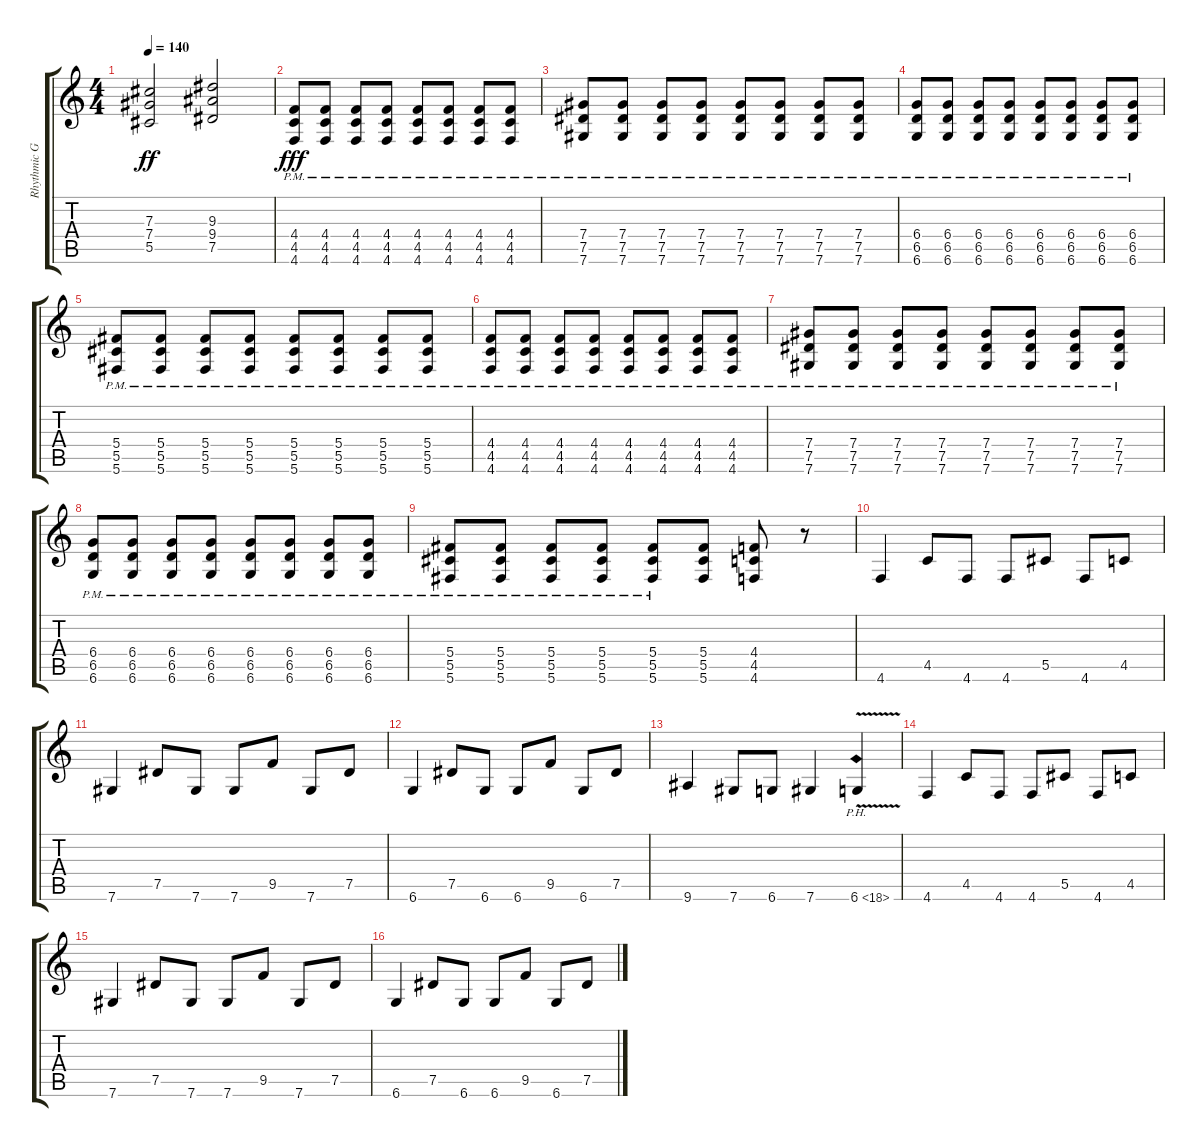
\track ("Rhythmic Guitar" "Rhythmic G") {instrument overdrivenguitar}
\staff {score tabs}
\tuning (Eb4 Bb3 Gb3 Db3 Ab2 Db2) {hide}
\ts (4 4)
\tempo 140
\clef g2
\ks c
(7.3 7.4 5.5).2{dy ff} (9.3 9.4 7.5).2 |
(4.4{pm} 4.5{pm} 4.6{pm}).8{dy fff} (4.4{pm} 4.5{pm} 4.6{pm}).8 (4.4{pm} 4.5{pm} 4.6{pm}).8 (4.4{pm} 4.5{pm} 4.6{pm}).8 (4.4{pm} 4.5{pm} 4.6{pm}).8 (4.4{pm} 4.5{pm} 4.6{pm}).8 (4.4{pm} 4.5{pm} 4.6{pm}).8 (4.4{pm} 4.5{pm} 4.6{pm}).8 |
(7.4{pm} 7.5{pm} 7.6{pm}).8 (7.4{pm} 7.5{pm} 7.6{pm}).8 (7.4{pm} 7.5{pm} 7.6{pm}).8 (7.4{pm} 7.5{pm} 7.6{pm}).8 (7.4{pm} 7.5{pm} 7.6{pm}).8 (7.4{pm} 7.5{pm} 7.6{pm}).8 (7.4{pm} 7.5{pm} 7.6{pm}).8 (7.4{pm} 7.5{pm} 7.6{pm}).8 |
(6.4{pm} 6.5{pm} 6.6{pm}).8 (6.4{pm} 6.5{pm} 6.6{pm}).8 (6.4{pm} 6.5{pm} 6.6{pm}).8 (6.4{pm} 6.5{pm} 6.6{pm}).8 (6.4{pm} 6.5{pm} 6.6{pm}).8 (6.4{pm} 6.5{pm} 6.6{pm}).8 (6.4{pm} 6.5{pm} 6.6{pm}).8 (6.4{pm} 6.5{pm} 6.6{pm}).8 |
(5.4{pm} 5.5{pm} 5.6{pm}).8 (5.4{pm} 5.5{pm} 5.6{pm}).8 (5.4{pm} 5.5{pm} 5.6{pm}).8 (5.4{pm} 5.5{pm} 5.6{pm}).8 (5.4{pm} 5.5{pm} 5.6{pm}).8 (5.4{pm} 5.5{pm} 5.6{pm}).8 (5.4{pm} 5.5{pm} 5.6{pm}).8 (5.4{pm} 5.5{pm} 5.6{pm}).8 |
(4.4{pm} 4.5{pm} 4.6{pm}).8 (4.4{pm} 4.5{pm} 4.6{pm}).8 (4.4{pm} 4.5{pm} 4.6{pm}).8 (4.4{pm} 4.5{pm} 4.6{pm}).8 (4.4{pm} 4.5{pm} 4.6{pm}).8 (4.4{pm} 4.5{pm} 4.6{pm}).8 (4.4{pm} 4.5{pm} 4.6{pm}).8 (4.4{pm} 4.5{pm} 4.6{pm}).8 |
(7.4{pm} 7.5{pm} 7.6{pm}).8 (7.4{pm} 7.5{pm} 7.6{pm}).8 (7.4{pm} 7.5{pm} 7.6{pm}).8 (7.4{pm} 7.5{pm} 7.6{pm}).8 (7.4{pm} 7.5{pm} 7.6{pm}).8 (7.4{pm} 7.5{pm} 7.6{pm}).8 (7.4{pm} 7.5{pm} 7.6{pm}).8 (7.4{pm} 7.5{pm} 7.6{pm}).8 |
(6.4{pm} 6.5{pm} 6.6{pm}).8 (6.4{pm} 6.5{pm} 6.6{pm}).8 (6.4{pm} 6.5{pm} 6.6{pm}).8 (6.4{pm} 6.5{pm} 6.6{pm}).8 (6.4{pm} 6.5{pm} 6.6{pm}).8 (6.4{pm} 6.5{pm} 6.6{pm}).8 (6.4{pm} 6.5{pm} 6.6{pm}).8 (6.4{pm} 6.5{pm} 6.6{pm}).8 |
(5.4{pm} 5.5{pm} 5.6{pm}).8 (5.4{pm} 5.5{pm} 5.6{pm}).8 (5.4{pm} 5.5{pm} 5.6{pm}).8 (5.4{pm} 5.5{pm} 5.6{pm}).8 (5.4{pm} 5.5{pm} 5.6{pm}).8 (5.4 5.5 5.6).8 (4.4 4.5 4.6).8 r.8 |
4.6.4 4.5.8 4.6.8 4.6.8 5.5.8 4.6.8 4.5.8 |
7.6.4 7.5.8 7.6.8 7.6.8 9.5.8 7.6.8 7.5.8 |
6.6.4 7.5.8 6.6.8 6.6.8 9.5.8 6.6.8 7.5.8 |
9.6.4 7.6.8 6.6.8 7.6.4 6.6{ph 12 v}.4 |
4.6.4 4.5.8 4.6.8 4.6.8 5.5.8 4.6.8 4.5.8 |
7.6.4 7.5.8 7.6.8 7.6.8 9.5.8 7.6.8 7.5.8 |
6.6.4 7.5.8 6.6.8 6.6.8 9.5.8 6.6.8 7.5.8
